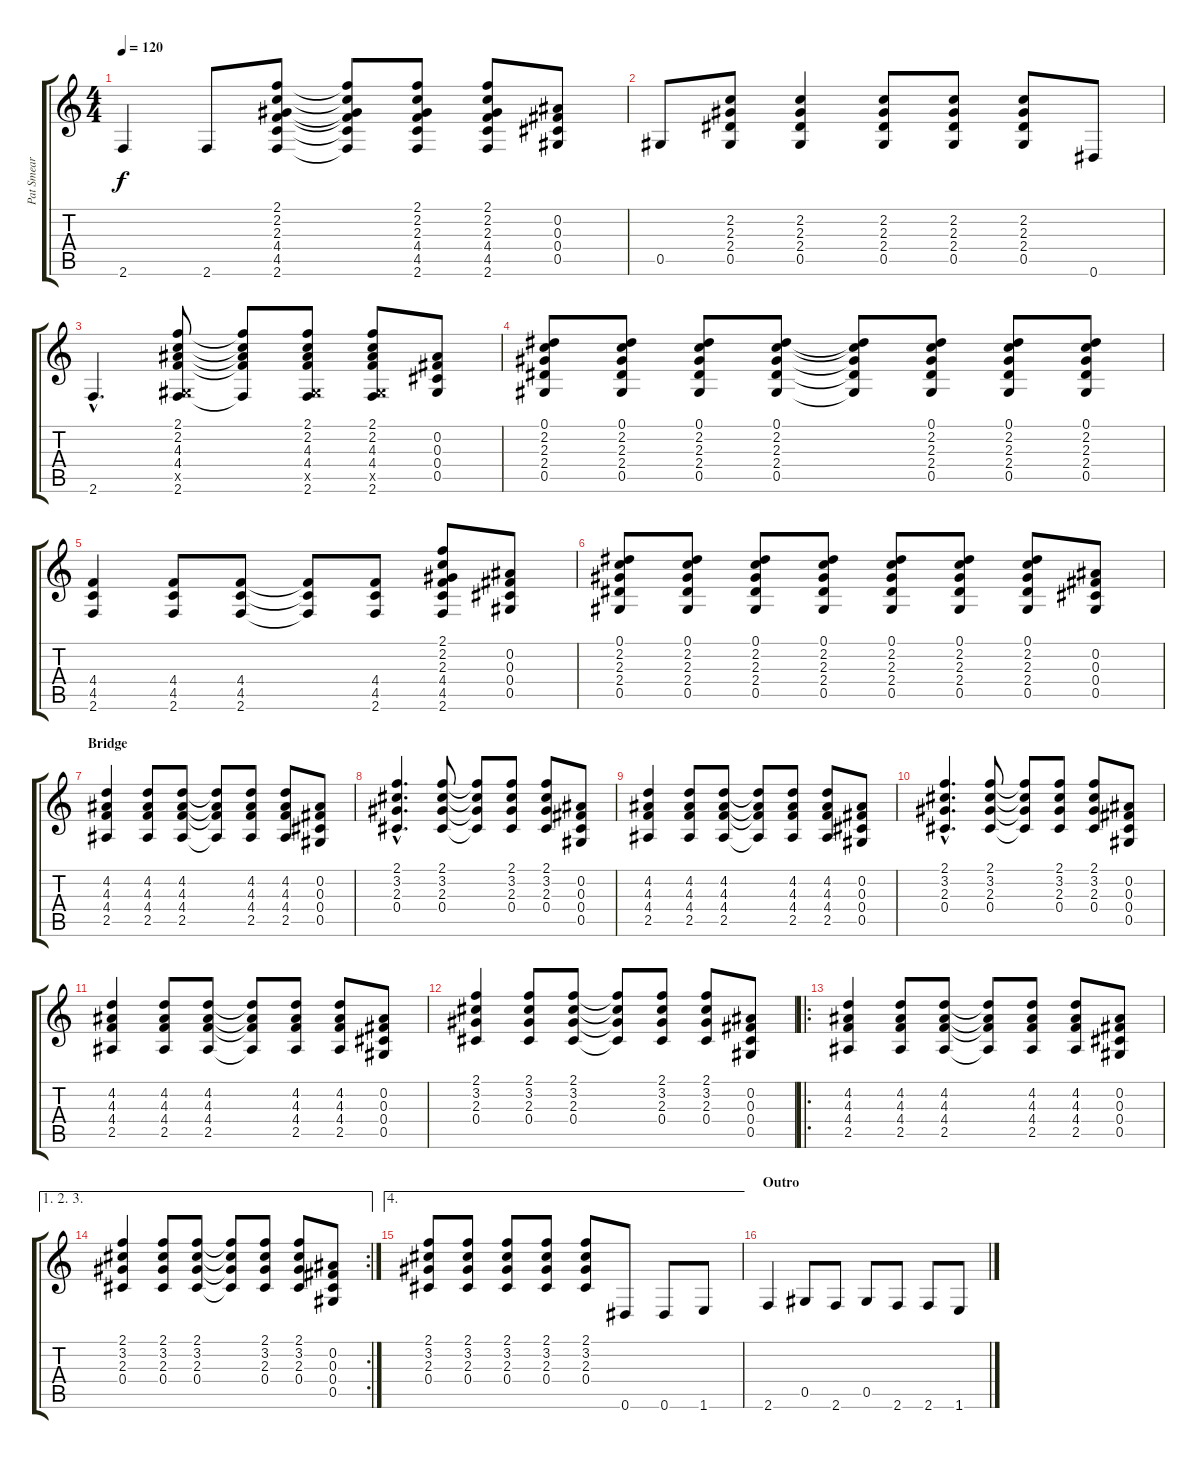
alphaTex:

\track ("Pat Smear" "Pat Smear") {instrument acousticguitarsteel}
\staff {score tabs}
\tuning (Eb4 Bb3 Gb3 Db3 Ab2 Eb2) {hide}
\ts (4 4)
\tempo 120
\clef g2
\ks c
2.6.4{dy f} 2.6.8 (2.1 2.2 2.3 4.4 4.5 2.6).8 (2.1{t} 2.2{t} 2.3{t} 4.4{t} 4.5{t} 2.6{t}).8 (2.1 2.2 2.3 4.4 4.5 2.6).8 (2.1 2.2 2.3 4.4 4.5 2.6).8 (0.2 0.3 0.4 0.5).8 |
0.5.8 (2.2 2.3 2.4 0.5).8 (2.2 2.3 2.4 0.5).4 (2.2 2.3 2.4 0.5).8 (2.2 2.3 2.4 0.5).8 (2.2 2.3 2.4 0.5).8 0.6.8 |
2.6{hac}.4{d} (2.1 2.2 4.3 4.4 0.5{x} 2.6).8 (2.1{t} 2.2{t} 4.3{t} 4.4{t} 2.6{t}).8 (2.1 2.2 4.3 4.4 0.5{x} 2.6).8 (2.1 2.2 4.3 4.4 0.5{x} 2.6).8 (0.2 0.3 0.4 0.5).8 |
(0.1 2.2 2.3 2.4 0.5).8 (0.1 2.2 2.3 2.4 0.5).8 (0.1 2.2 2.3 2.4 0.5).8 (0.1 2.2 2.3 2.4 0.5).8 (0.1{t} 2.2{t} 2.3{t} 2.4{t} 0.5{t}).8 (0.1 2.2 2.3 2.4 0.5).8 (0.1 2.2 2.3 2.4 0.5).8 (0.1 2.2 2.3 2.4 0.5).8 |
(4.4 4.5 2.6).4 (4.4 4.5 2.6).8 (4.4 4.5 2.6).8 (4.4{t} 4.5{t} 2.6{t}).8 (4.4 4.5 2.6).8 (2.1 2.2 2.3 4.4 4.5 2.6).8 (0.2 0.3 0.4 0.5).8 |
(0.1 2.2 2.3 2.4 0.5).8 (0.1 2.2 2.3 2.4 0.5).8 (0.1 2.2 2.3 2.4 0.5).8 (0.1 2.2 2.3 2.4 0.5).8 (0.1 2.2 2.3 2.4 0.5).8 (0.1 2.2 2.3 2.4 0.5).8 (0.1 2.2 2.3 2.4 0.5).8 (0.2 0.3 0.4 0.5).8 |
\section ("" "Bridge")
(4.2 4.3 4.4 2.5).4 (4.2 4.3 4.4 2.5).8 (4.2 4.3 4.4 2.5).8 (4.2{t} 4.3{t} 4.4{t} 2.5{t}).8 (4.2 4.3 4.4 2.5).8 (4.2 4.3 4.4 2.5).8 (0.2 0.3 0.4 0.5).8 |
(2.1{hac} 3.2{hac} 2.3{hac} 0.4{hac}).4{d} (2.1 3.2 2.3 0.4).8 (2.1{t} 3.2{t} 2.3{t} 0.4{t}).8 (2.1 3.2 2.3 0.4).8 (2.1 3.2 2.3 0.4).8 (0.2 0.3 0.4 0.5).8 |
(4.2 4.3 4.4 2.5).4 (4.2 4.3 4.4 2.5).8 (4.2 4.3 4.4 2.5).8 (4.2{t} 4.3{t} 4.4{t} 2.5{t}).8 (4.2 4.3 4.4 2.5).8 (4.2 4.3 4.4 2.5).8 (0.2 0.3 0.4 0.5).8 |
(2.1{hac} 3.2{hac} 2.3{hac} 0.4{hac}).4{d} (2.1 3.2 2.3 0.4).8 (2.1{t} 3.2{t} 2.3{t} 0.4{t}).8 (2.1 3.2 2.3 0.4).8 (2.1 3.2 2.3 0.4).8 (0.2 0.3 0.4 0.5).8 |
(4.2 4.3 4.4 2.5).4 (4.2 4.3 4.4 2.5).8 (4.2 4.3 4.4 2.5).8 (4.2{t} 4.3{t} 4.4{t} 2.5{t}).8 (4.2 4.3 4.4 2.5).8 (4.2 4.3 4.4 2.5).8 (0.2 0.3 0.4 0.5).8 |
(2.1 3.2 2.3 0.4).4 (2.1 3.2 2.3 0.4).8 (2.1 3.2 2.3 0.4).8 (2.1{t} 3.2{t} 2.3{t} 0.4{t}).8 (2.1 3.2 2.3 0.4).8 (2.1 3.2 2.3 0.4).8 (0.2 0.3 0.4 0.5).8 |
\ro
(4.2 4.3 4.4 2.5).4 (4.2 4.3 4.4 2.5).8 (4.2 4.3 4.4 2.5).8 (4.2{t} 4.3{t} 4.4{t} 2.5{t}).8 (4.2 4.3 4.4 2.5).8 (4.2 4.3 4.4 2.5).8 (0.2 0.3 0.4 0.5).8 |
\ae (1 2 3)
\rc 2
(2.1 3.2 2.3 0.4).4 (2.1 3.2 2.3 0.4).8 (2.1 3.2 2.3 0.4).8 (2.1{t} 3.2{t} 2.3{t} 0.4{t}).8 (2.1 3.2 2.3 0.4).8 (2.1 3.2 2.3 0.4).8 (0.2 0.3 0.4 0.5).8 |
\ae 4
(2.1 3.2 2.3 0.4).8 (2.1 3.2 2.3 0.4).8 (2.1 3.2 2.3 0.4).8 (2.1 3.2 2.3 0.4).8 (2.1 3.2 2.3 0.4).8 0.6.8 0.6.8 1.6.8 |
\section ("" "Outro")
2.6.4 0.5.8 2.6.8 0.5.8 2.6.8 2.6.8 1.6.8
